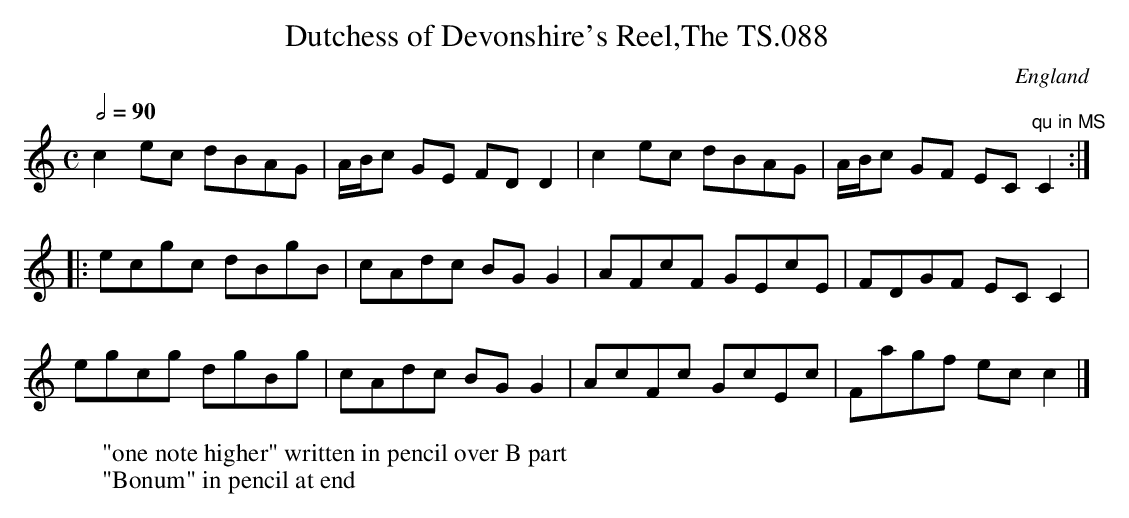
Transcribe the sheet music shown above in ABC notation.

X:1
T:Dutchess of Devonshire's Reel,The TS.088
M:C
L:1/8
Q:1/2=90
W: "one note higher" written in pencil over B part
W: "Bonum" in pencil at end
O:England
K:C major
c2ec dBAG|A/B/c GE FDD2|c2ec dBAG|A/B/c GF EC"qu in MS"C2:|!
|:ecgc dBgB|cAdc BGG2|AFcF GEcE|FDGF EC C2|!
egcg dgBg|cAdc BGG2|AcFc GcEc|Fagf ecc2|]
